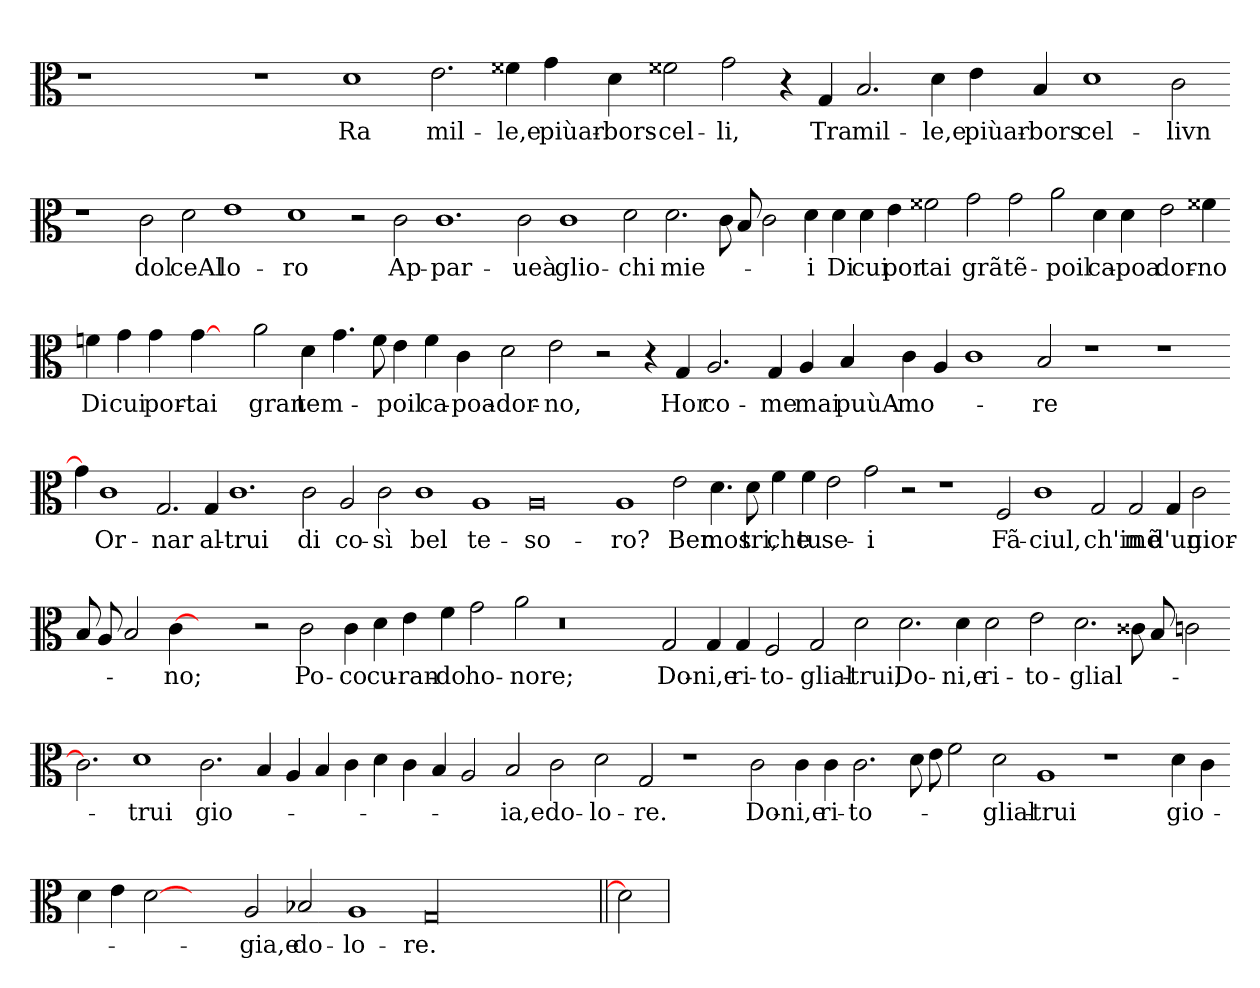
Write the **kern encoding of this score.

**kern	**text
*part1	*part1
*staff1	*staff1
*clefC3	*
*k[]	*
=	=
1r	.
1ryy	.
1r	.
1d	Ra
2.e	mil-
4f##X	le,e
4g	piùar-
4d	bors-
2f##X	cel-
2g	li,
4r	.
4G	Tra
2.B	mil-
4d	le,e
4e	piùar-
4B	bors
1d	cel-
2c	livn
=-	=-
1r	.
2c	dol-
2d	ceAl-
1e	lo-
1d	ro
2r	.
2c	Ap-
1.c	par-
2c	ueà
1c	glio-
2d	chi
2.d	mie-
8c	.
8B	.
2c	.
4d	i
4d	Di
4d	cui
4e	por-
2f##X	tai
2g	grã
2g	tẽ-
2a	poil
4d	ca-
4d	poa-
2e	dor-
4f##X	no
=-	=-
4f	Di
4g	cui
4g	por-
[4g	tai
4ryy	.
2a	gran
4d	tem-
4.g	.
8f	.
4e	poil
4f	ca-
4c	poa-
2d	dor-
2e	no,
2r	.
4r	.
4G	Hor
2.A	co-
4G	me
4A	mai
4B	puùA-
4c	mo-
4A	.
1c	.
2B	re
1r	.
1r	.
=-	=-
4g]	.
1c	Or-
2.G	nar
4G	al-
1.c	trui
2c	di
2A	co-
2c	sì
1c	bel
1A	te-
0A	so-
1A	ro?
2e	Ben
4.d	mos-
8d	tri,
4f	che
4f	tu
2e	se-
2g	i
2r	.
1r	.
2F	Fã-
1c	ciul,
2G	ch'in
2G	mẽ
4G	d'un
2c	gior-
=-	=-
8B	.
8A	.
2B	.
[4c	no;
2.ryy	.
2r	.
2c	Po-
4c	co
4d	cu-
4e	ran-
4f	do
2g	ho-
2a	nore;
0r	.
2G	Do-
4G	ni,e
4G	ri-
2F	to-
2G	glial-
2d	trui,
2.d	Do-
4d	ni,e
2d	ri-
2e	to-
2.d	glial-
8c##X	.
8B	.
2c	.
=-	=-
2.c]	.
1d	trui
2.c	gio-
4B	.
4A	.
4B	.
4c	.
4d	.
4c	.
4B	.
2A	.
2B	ia,e
2c	do-
2d	lo-
2G	re.
1r	.
2c	Do-
4c	ni,e
4c	ri-
2.c	to-
8d	.
8e	.
2f	.
2d	glial-
1A	trui
1r	.
4d	gio-
4c	.
=-	=-
4d	.
4e	.
[2d	.
2ryy	.
2A	gia,e
2B-X	do-
1A	lo-
00G/	re.
=1||	=1||
2d]	.
=	=
*-	*-
